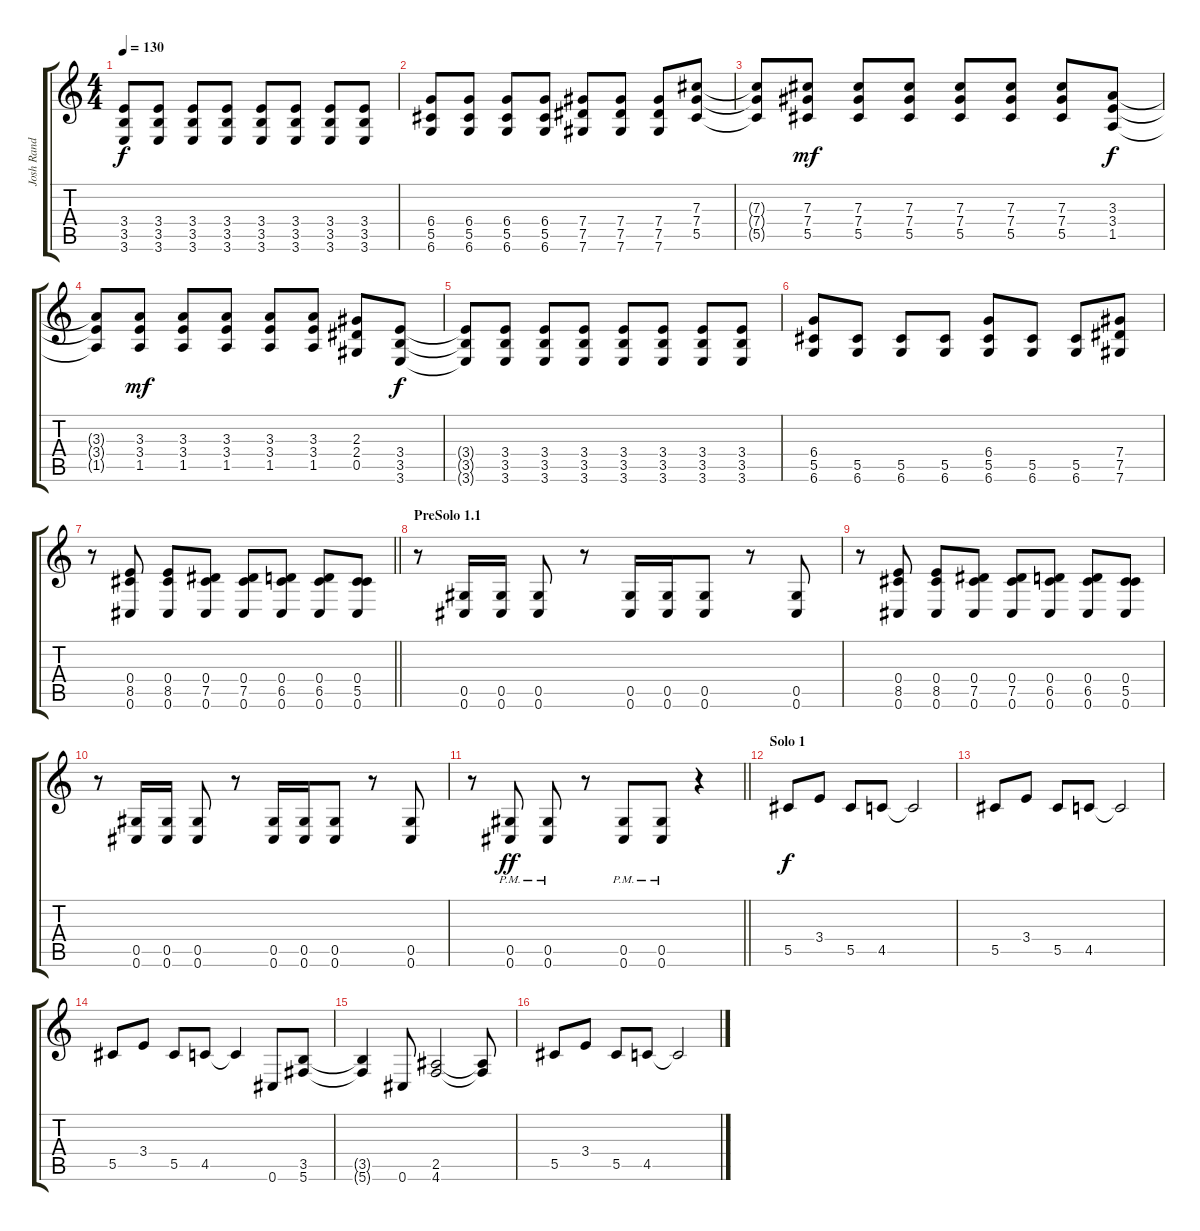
\track ("Josh Rand" "Josh Rand") {instrument overdrivenguitar}
\staff {score tabs}
\tuning (Eb4 Bb3 Gb3 Db3 Ab2 Db2) {hide}
\ts (4 4)
\tempo 130
\clef g2
\ks c
(3.4{t} 3.5{t} 3.6{t}).8{dy f} (3.4 3.5 3.6).8 (3.4 3.5 3.6).8 (3.4 3.5 3.6).8 (3.4 3.5 3.6).8 (3.4 3.5 3.6).8 (3.4 3.5 3.6).8 (3.4 3.5 3.6).8 |
(6.4 5.5 6.6).8 (6.4 5.5 6.6).8 (6.4 5.5 6.6).8 (6.4 5.5 6.6).8 (7.4 7.5 7.6).8 (7.4 7.5 7.6).8 (7.4 7.5 7.6).8 (7.3 7.4 5.5).8 |
(7.3{t} 7.4{t} 5.5{t}).8 (7.3 7.4 5.5).8{dy mf} (7.3 7.4 5.5).8 (7.3 7.4 5.5).8 (7.3 7.4 5.5).8 (7.3 7.4 5.5).8 (7.3 7.4 5.5).8 (3.3 3.4 1.5).8{dy f} |
(3.3{t} 3.4{t} 1.5{t}).8 (3.3 3.4 1.5).8{dy mf} (3.3 3.4 1.5).8 (3.3 3.4 1.5).8 (3.3 3.4 1.5).8 (3.3 3.4 1.5).8 (2.3 2.4 0.5).8 (3.4 3.5 3.6).8{dy f} |
(3.4{t} 3.5{t} 3.6{t}).8 (3.4 3.5 3.6).8 (3.4 3.5 3.6).8 (3.4 3.5 3.6).8 (3.4 3.5 3.6).8 (3.4 3.5 3.6).8 (3.4 3.5 3.6).8 (3.4 3.5 3.6).8 |
(6.4 5.5 6.6).8 (5.5 6.6).8 (5.5 6.6).8 (5.5 6.6).8 (6.4 5.5 6.6).8 (5.5 6.6).8 (5.5 6.6).8 (7.4 7.5 7.6).8 |
\barLineRight lightlight
r.8 (0.4 8.5 0.6).8 (0.4 8.5 0.6).8 (0.4 7.5 0.6).8 (0.4 7.5 0.6).8 (0.4 6.5 0.6).8 (0.4 6.5 0.6).8 (0.4 5.5 0.6).8 |
\section ("" "PreSolo 1.1")
r.8 (0.5 0.6).16 (0.5 0.6).16 (0.5 0.6).8 r.8 (0.5 0.6).16 (0.5 0.6).16 (0.5 0.6).8 r.8 (0.5 0.6).8 |
r.8 (0.4 8.5 0.6).8 (0.4 8.5 0.6).8 (0.4 7.5 0.6).8 (0.4 7.5 0.6).8 (0.4 6.5 0.6).8 (0.4 6.5 0.6).8 (0.4 5.5 0.6).8 |
r.8 (0.5 0.6).16 (0.5 0.6).16 (0.5 0.6).8 r.8 (0.5 0.6).16 (0.5 0.6).16 (0.5 0.6).8 r.8 (0.5 0.6).8 |
\barLineRight lightlight
r.8 (0.5{pm} 0.6{pm}).8{dy ff} (0.5{pm} 0.6{pm}).8 r.8 (0.5{pm} 0.6{pm}).8 (0.5{pm} 0.6{pm}).8 r.4 |
\section ("" "Solo 1")
5.5.8{dy f} 3.4.8 5.5.8 4.5.8 4.5{t}.2 |
5.5.8 3.4.8 5.5.8 4.5.8 4.5{t}.2 |
5.5.8 3.4.8 5.5.8 4.5.8 4.5{t}.4 0.6.8 (3.5 5.6).8 |
(3.5{t} 5.6{t}).4 0.6.8 (2.5 4.6).2 (2.5{t} 4.6{t}).8 |
5.5.8 3.4.8 5.5.8 4.5.8 4.5{t}.2
